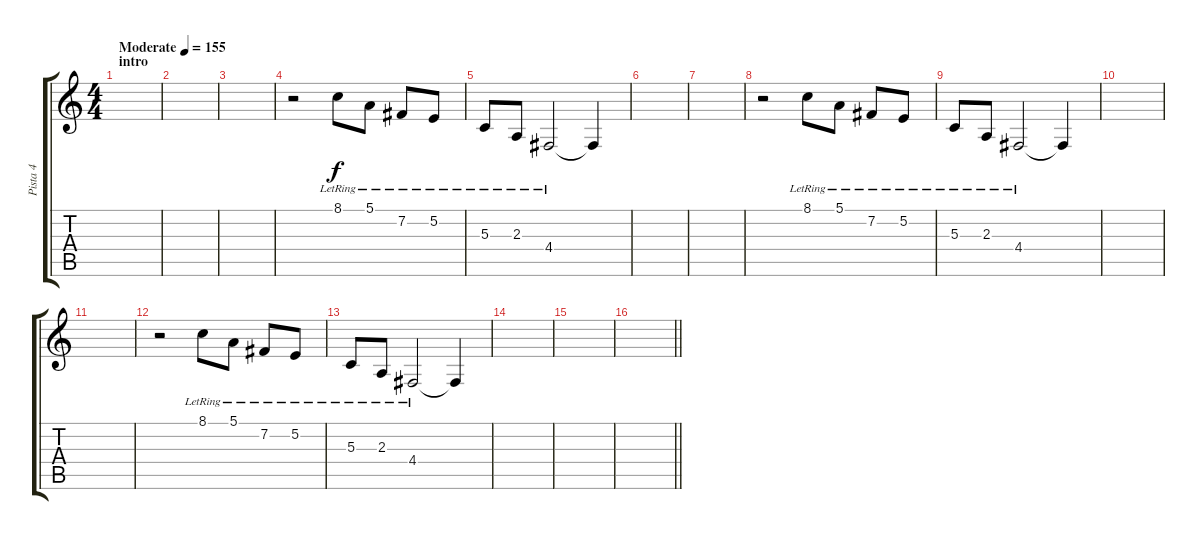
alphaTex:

\track ("Pista 4" "Pista 4") {instrument drawbarorgan}
\staff {score tabs}
\tuning (E4 B3 G3 D3 A2 E2) {hide}
\ts (4 4)
\section ("" "intro")
\tempo (155 "Moderate")
\clef g2
\ks c
|
|
|
r.2{volume 7 instrument pad1newage} 8.1{lr}.8 5.1{lr}.8 7.2{lr}.8 5.2{lr}.8 |
5.3{lr}.8 2.3{lr}.8 4.4{lr}.2 4.4{t}.4 |
|
|
r.2{volume 7 instrument pad1newage} 8.1{lr}.8 5.1{lr}.8 7.2{lr}.8 5.2{lr}.8 |
5.3{lr}.8 2.3{lr}.8 4.4{lr}.2 4.4{t}.4 |
|
|
r.2{volume 7 instrument pad1newage} 8.1{lr}.8 5.1{lr}.8 7.2{lr}.8 5.2{lr}.8 |
5.3{lr}.8 2.3{lr}.8 4.4{lr}.2 4.4{t}.4 |
|
|
\barLineRight lightlight
